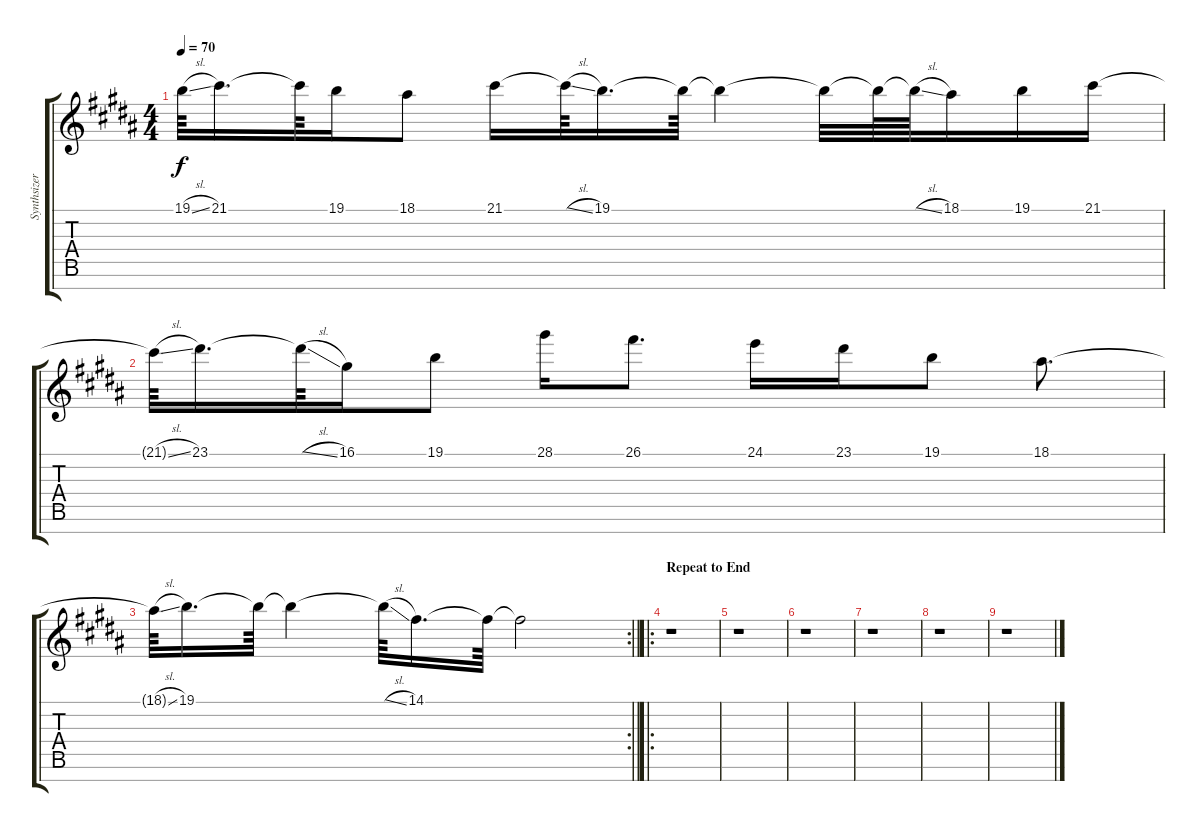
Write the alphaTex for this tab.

\track ("Synthsizer" "Synthsizer") {instrument ocarina}
\staff {score tabs}
\tuning (E4 B3 G3 D3 A2 E2 B1) {hide}
\ts (4 4)
\tempo 70
\clef g2
\ks b
19.1{sl t}.64{dy f} 21.1.16{d} 21.1{t}.64 19.1.16 18.1.8 21.1.16 21.1{sl t}.64 19.1.16{d} 19.1{t}.64 19.1{t}.4 19.1{t}.32 19.1{t}.64 19.1{sl t}.64 18.1.16 19.1.16 21.1.16 |
21.1{sl t}.64 23.1.16{d} 23.1{sl t}.64 16.1.16 19.1.8 28.1.16 26.1.8{d} 24.1.16 23.1.16 19.1.8 18.1.8{d} |
\rc 2
\barLineRight lightlight
18.1{sl t}.64 19.1.16{d} 19.1{t}.64 19.1{t}.4 19.1{sl t}.64{volume 5} 14.1.16{d} 14.1{t}.64 14.1{t}.2 |
\ro
\section ("" "Repeat to End")
r.1 |
r.1 |
r.1 |
r.1 |
r.1 |
r.1
